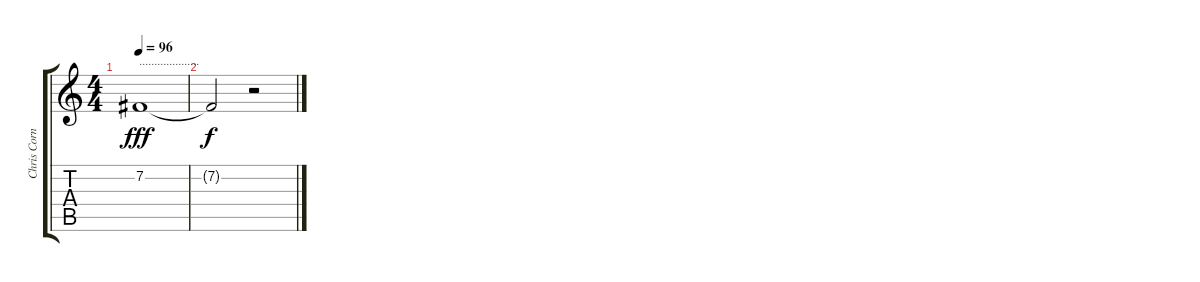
\track ("Chris Cornell" "Chris Corn") {instrument choiraahs}
\staff {score tabs}
\tuning (E4 B3 G3 D3 A2 D2) {hide}
\ts (4 4)
\tempo 96
\clef g2
\ks c
7.2{t}.1{txt "...................." dy fff volume 8} |
7.2{t}.2{dy f volume 6} r.2
